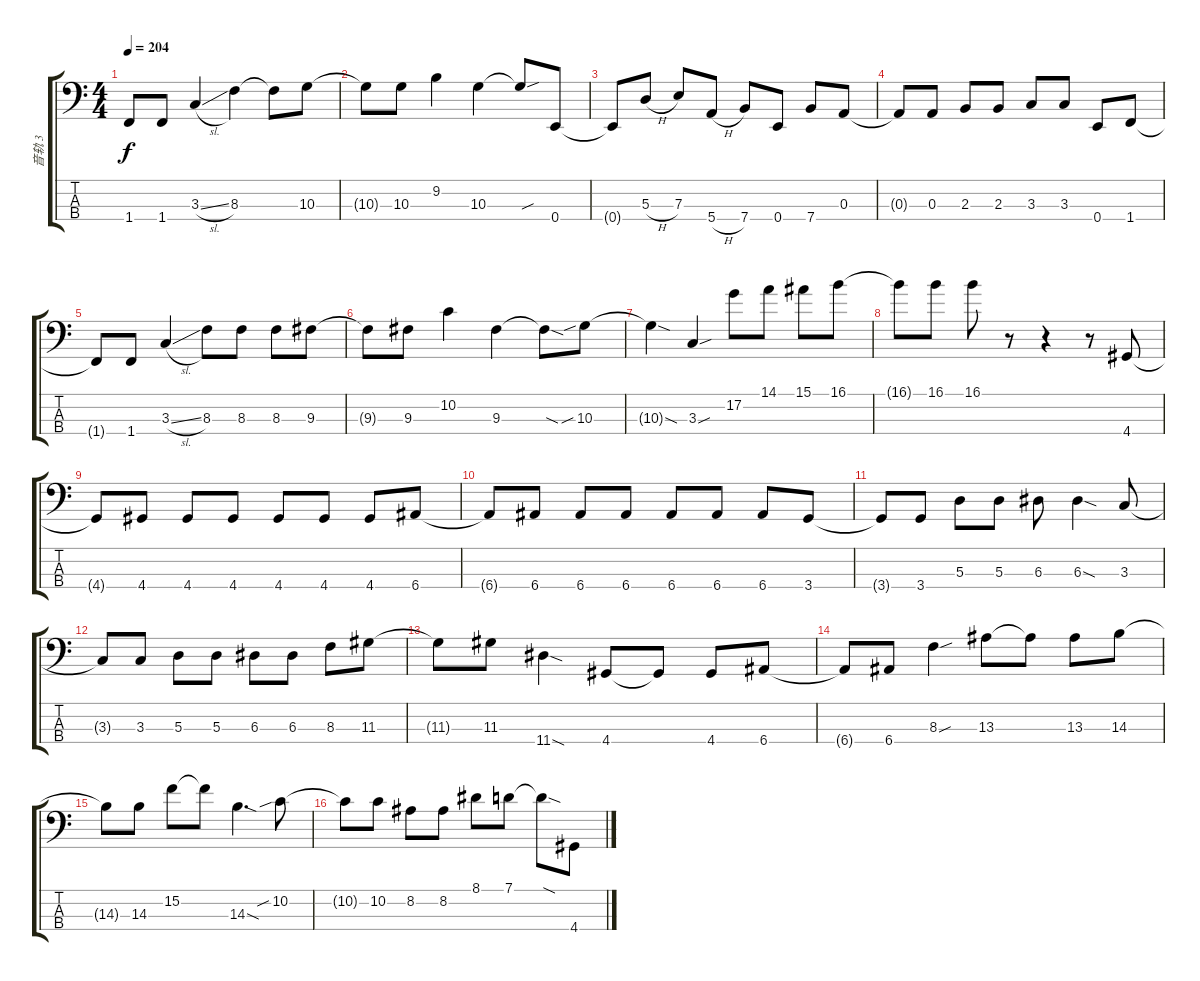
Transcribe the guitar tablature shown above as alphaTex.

\track ("音轨 3" "音轨 3") {instrument electricbassfinger}
\staff {score tabs}
\tuning (G2 D2 A1 E1) {hide}
\ts (4 4)
\tempo 204
\clef f4
\ks c
1.4{t}.8{dy f} 1.4.8 3.3{sl}.4 8.3.4 8.3{t}.8 10.3.8 |
10.3{t}.8 10.3.8 9.2.4 10.3.4 10.3{sou t}.8 0.4.8 |
0.4{t}.8 5.3{h}.8 7.3.8 5.4{h}.8 7.4.8 0.4.8 7.4.8 0.3.8 |
0.3{t}.8 0.3.8 2.3.8 2.3.8 3.3.8 3.3.8 0.4.8 1.4.8 |
1.4{t}.8 1.4.8 3.3{sl}.4 8.3.8 8.3.8 8.3.8 9.3.8 |
9.3{t}.8 9.3.8 10.2.4 9.3.4 9.3{sod t}.8 10.3{sib}.8 |
10.3{sod t}.4 3.3{sou}.4 17.2.8 14.1.8 15.1.8 16.1.8 |
16.1{t}.8 16.1.8 16.1.8 r.8 r.4 r.8 4.4.8 |
4.4{t}.8 4.4.8 4.4.8 4.4.8 4.4.8 4.4.8 4.4.8 6.4.8 |
6.4{t}.8 6.4.8 6.4.8 6.4.8 6.4.8 6.4.8 6.4.8 3.4.8 |
3.4{t}.8 3.4.8 5.3.8 5.3.8 6.3.8 6.3{sod}.4 3.3.8 |
3.3{t}.8 3.3.8 5.3.8 5.3.8 6.3.8 6.3.8 8.3.8 11.3.8 |
11.3{t}.8 11.3.8 11.4{sod}.4 4.4.8 4.4{t}.8 4.4.8 6.4.8 |
6.4{t}.8 6.4.8 8.3{sou}.4 13.3.8 13.3{t}.8 13.3.8 14.3.8 |
14.3{t}.8 14.3.8 15.2.8 15.2{t}.8 14.3{sod}.4{d} 10.2{sib}.8 |
10.2{t}.8 10.2.8 8.2.8 8.2.8 8.1.8 7.1.8 7.1{sod t}.8 4.4.8
